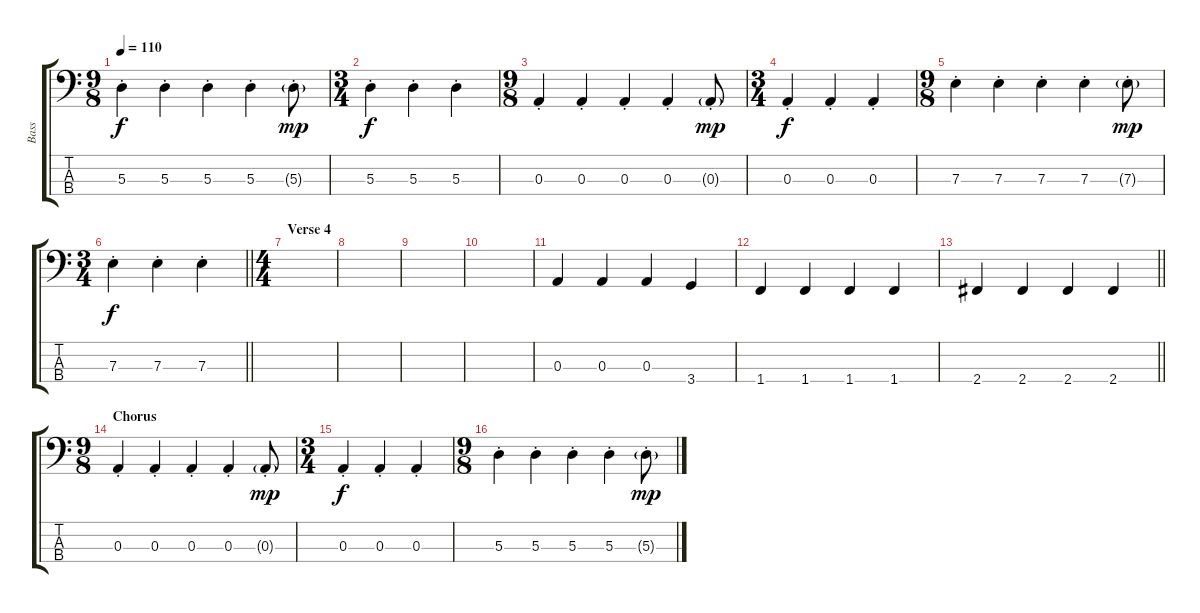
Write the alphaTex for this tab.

\track ("Bass" "Bass") {instrument electricbassfinger}
\staff {score tabs}
\tuning (G2 D2 A1 E1) {hide}
\ts (9 8)
\tempo 110
\clef f4
\ks c
5.3{st}.4{dy f} 5.3{st}.4 5.3{st}.4 5.3{st}.4 5.3{g st}.8{dy mp} |
\ts (3 4)
5.3{st}.4{dy f} 5.3{st}.4 5.3{st}.4 |
\ts (9 8)
0.3{st}.4 0.3{st}.4 0.3{st}.4 0.3{st}.4 0.3{g st}.8{dy mp} |
\ts (3 4)
0.3{st}.4{dy f} 0.3{st}.4 0.3{st}.4 |
\ts (9 8)
7.3{st}.4 7.3{st}.4 7.3{st}.4 7.3{st}.4 7.3{g st}.8{dy mp} |
\ts (3 4)
\barLineRight lightlight
7.3{st}.4{dy f} 7.3{st}.4 7.3{st}.4 |
\ts (4 4)
\section ("" "Verse 4")
|
|
|
|
0.3.4 0.3.4 0.3.4 3.4.4 |
1.4.4 1.4.4 1.4.4 1.4.4 |
\barLineRight lightlight
2.4.4 2.4.4 2.4.4 2.4.4 |
\ts (9 8)
\section ("" "Chorus")
0.3{st}.4 0.3{st}.4 0.3{st}.4 0.3{st}.4 0.3{g st}.8{dy mp} |
\ts (3 4)
0.3{st}.4{dy f} 0.3{st}.4 0.3{st}.4 |
\ts (9 8)
5.3{st}.4 5.3{st}.4 5.3{st}.4 5.3{st}.4 5.3{g st}.8{dy mp}
